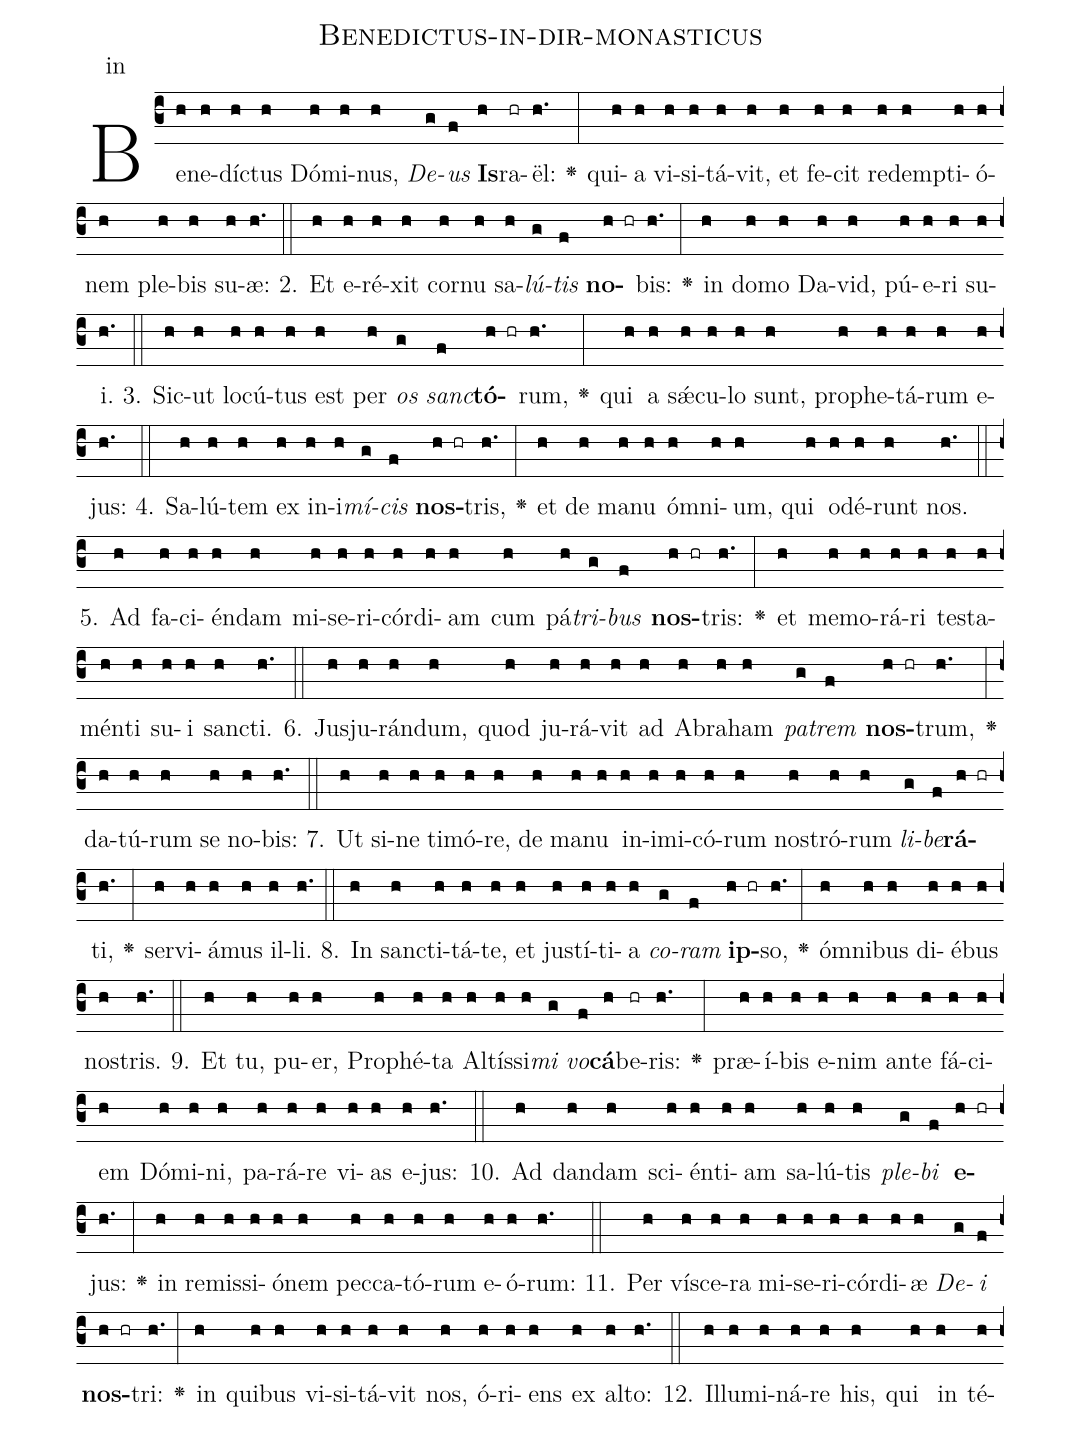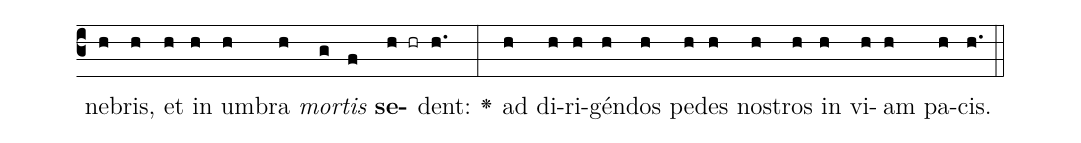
name: Benedictus-in-dir-monasticus;
annotation: in;
%%
(c3)Be(h)ne(h)díc(h)tus(h) Dó(h)mi(h)nus,(h) <i>De</i>(g)<i>us</i>(f) <b>Is</b>(h)ra(hr)ël:(h.) <v>\greheightstar</v>(:) qui(h)a(h) vi(h)si(h)tá(h)vit,(h) et(h) fe(h)cit(h) red(h)emp(h)ti(h)ó(h)nem(h) ple(h)bis(h) su(h)æ:(h.) (::)
2. Et(h) e(h)ré(h)xit(h) cor(h)nu(h) sa(h)<i>lú</i>(g)<i>tis</i>(f) <b>no</b>(h hr)bis:(h.) <v>\greheightstar</v>(:) in(h) do(h)mo(h) Da(h)vid,(h) pú(h)e(h)ri(h) su(h)i.(h.) (::)
3. Sic(h)ut(h) lo(h)cú(h)tus(h) est(h) per(h) <i>os</i>(g) <i>sanc</i>(f)<b>tó</b>(h hr)rum,(h.) <v>\greheightstar</v>(:) qui(h) a(h) sǽ(h)cu(h)lo(h) sunt,(h) pro(h)phe(h)tá(h)rum(h) e(h)jus:(h.) (::)
4. Sa(h)lú(h)tem(h) ex(h) in(h)i(h)<i>mí</i>(g)<i>cis</i>(f) <b>nos</b>(h hr)tris,(h.) <v>\greheightstar</v>(:) et(h) de(h) ma(h)nu(h) óm(h)ni(h)um,(h) qui(h) o(h)dé(h)runt(h) nos.(h.) (::)
5. Ad(h) fa(h)ci(h)én(h)dam(h) mi(h)se(h)ri(h)cór(h)di(h)am(h) cum(h) pá(h)<i>tri</i>(g)<i>bus</i>(f) <b>nos</b>(h hr)tris:(h.) <v>\greheightstar</v>(:) et(h) me(h)mo(h)rá(h)ri(h) tes(h)ta(h)mén(h)ti(h) su(h)i(h) sanc(h)ti.(h.) (::)
6. Ju(h)sju(h)rán(h)dum,(h) quod(h) ju(h)rá(h)vit(h) ad(h) A(h)bra(h)ham(h) <i>pa</i>(g)<i>trem</i>(f) <b>nos</b>(h hr)trum,(h.) <v>\greheightstar</v>(:) da(h)tú(h)rum(h) se(h) no(h)bis:(h.) (::)
7. Ut(h) si(h)ne(h) ti(h)mó(h)re,(h) de(h) ma(h)nu(h) in(h)i(h)mi(h)có(h)rum(h) nos(h)tró(h)rum(h) <i>li</i>(g)<i>be</i>(f)<b>rá</b>(h hr)ti,(h.) <v>\greheightstar</v>(:) ser(h)vi(h)á(h)mus(h) il(h)li.(h.) (::)
8. In(h) sanc(h)ti(h)tá(h)te,(h) et(h) jus(h)tí(h)ti(h)a(h) <i>co</i>(g)<i>ram</i>(f) <b>ip</b>(h hr)so,(h.) <v>\greheightstar</v>(:) óm(h)ni(h)bus(h) di(h)é(h)bus(h) nos(h)tris.(h.) (::)
9. Et(h) tu,(h) pu(h)er,(h) Pro(h)phé(h)ta(h) Al(h)tís(h)si(h)<i>mi</i>(g) <i>vo</i>(f)<b>cá</b>(h)be(hr)ris:(h.) <v>\greheightstar</v>(:) præ(h)í(h)bis(h) e(h)nim(h) an(h)te(h) fá(h)ci(h)em(h) Dó(h)mi(h)ni,(h) pa(h)rá(h)re(h) vi(h)as(h) e(h)jus:(h.) (::)
10. Ad(h) dan(h)dam(h) sci(h)én(h)ti(h)am(h) sa(h)lú(h)tis(h) <i>ple</i>(g)<i>bi</i>(f) <b>e</b>(h hr)jus:(h.) <v>\greheightstar</v>(:) in(h) re(h)mis(h)si(h)ó(h)nem(h) pec(h)ca(h)tó(h)rum(h) e(h)ó(h)rum:(h.) (::)
11. Per(h) ví(h)sce(h)ra(h) mi(h)se(h)ri(h)cór(h)di(h)æ(h) <i>De</i>(g)<i>i</i>(f) <b>nos</b>(h hr)tri:(h.) <v>\greheightstar</v>(:) in(h) qui(h)bus(h) vi(h)si(h)tá(h)vit(h) nos,(h) ó(h)ri(h)ens(h) ex(h) al(h)to:(h.) (::)
12. Il(h)lu(h)mi(h)ná(h)re(h) his,(h) qui(h) in(h) té(h)ne(h)bris,(h) et(h) in(h) um(h)bra(h) <i>mor</i>(g)<i>tis</i>(f) <b>se</b>(h hr)dent:(h.) <v>\greheightstar</v>(:) ad(h) di(h)ri(h)gén(h)dos(h) pe(h)des(h) nos(h)tros(h) in(h) vi(h)am(h) pa(h)cis.(h.) (::)
